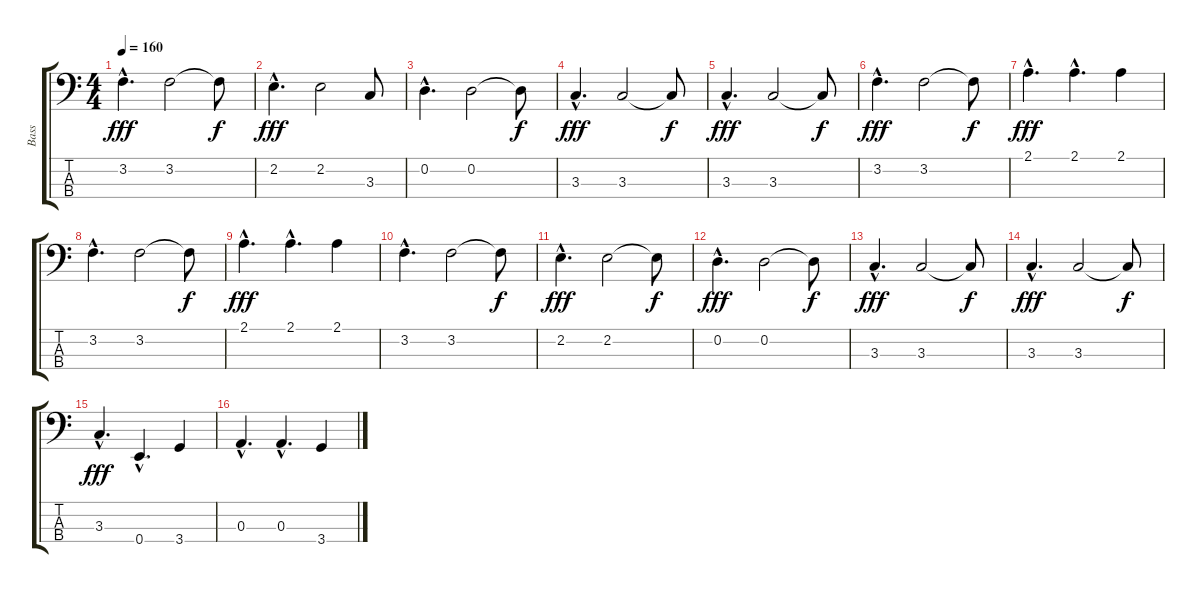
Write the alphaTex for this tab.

\track ("Bass" "Bass") {instrument electricbassfinger}
\staff {score tabs}
\tuning (G2 D2 A1 E1) {hide}
\ts (4 4)
\tempo 160
\clef f4
\ks c
3.2{hac}.4{d dy fff} 3.2.2 3.2{t}.8{dy f} |
2.2{hac}.4{d dy fff} 2.2.2 3.3.8 |
0.2{hac}.4{d} 0.2.2 0.2{t}.8{dy f} |
3.3{hac}.4{d dy fff} 3.3.2 3.3{t}.8{dy f} |
3.3{hac}.4{d dy fff} 3.3.2 3.3{t}.8{dy f} |
3.2{hac}.4{d dy fff} 3.2.2 3.2{t}.8{dy f} |
2.1{hac}.4{d dy fff} 2.1{hac}.4{d} 2.1.4 |
3.2{hac}.4{d} 3.2.2 3.2{t}.8{dy f} |
2.1{hac}.4{d dy fff} 2.1{hac}.4{d} 2.1.4 |
3.2{hac}.4{d} 3.2.2 3.2{t}.8{dy f} |
2.2{hac}.4{d dy fff} 2.2.2 2.2{t}.8{dy f} |
0.2{hac}.4{d dy fff} 0.2.2 0.2{t}.8{dy f} |
3.3{hac}.4{d dy fff} 3.3.2 3.3{t}.8{dy f} |
3.3{hac}.4{d dy fff} 3.3.2 3.3{t}.8{dy f} |
3.3{hac}.4{d dy fff} 0.4{hac}.4{d} 3.4.4 |
0.3{hac}.4{d} 0.3{hac}.4{d} 3.4.4
